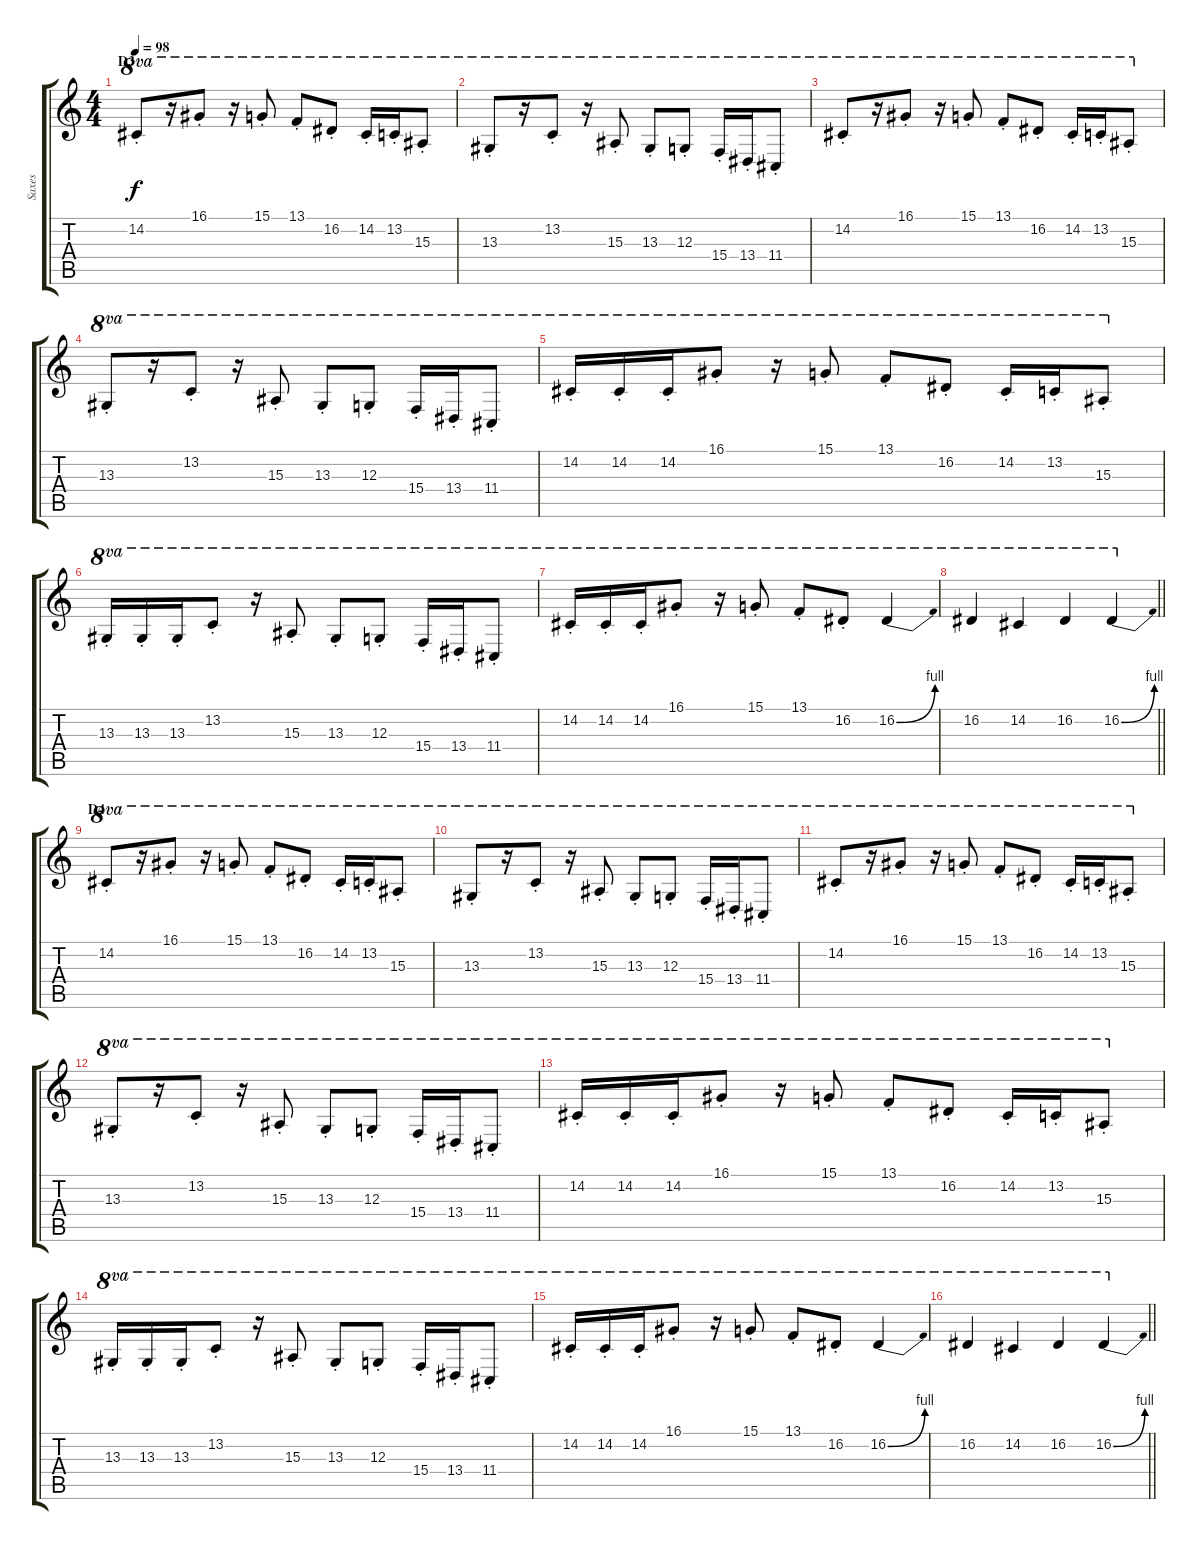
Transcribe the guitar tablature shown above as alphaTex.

\track ("Saxes" "Saxes") {instrument altosax}
\staff {score tabs}
\tuning (E4 B3 G3 D3 A2 E2) {hide}
\ts (4 4)
\section ("" "D3")
\tempo 98
\clef g2
\ks c
14.2{st}.8{ot 8va dy f} r.16{ot 8va} 16.1{st}.8{ot 8va} r.16{ot 8va} 15.1{st}.8{ot 8va} 13.1{st}.8{ot 8va} 16.2{st}.8{ot 8va} 14.2{st}.16{ot 8va} 13.2{st}.16{ot 8va} 15.3{st}.8{ot 8va} |
13.3{st}.8{ot 8va} r.16{ot 8va} 13.2{st}.8{ot 8va} r.16{ot 8va} 15.3{st}.8{ot 8va} 13.3{st}.8{ot 8va} 12.3{st}.8{ot 8va} 15.4{st}.16{ot 8va} 13.4{st}.16{ot 8va} 11.4{st}.8{ot 8va} |
14.2{st}.8{ot 8va} r.16{ot 8va} 16.1{st}.8{ot 8va} r.16{ot 8va} 15.1{st}.8{ot 8va} 13.1{st}.8{ot 8va} 16.2{st}.8{ot 8va} 14.2{st}.16{ot 8va} 13.2{st}.16{ot 8va} 15.3{st}.8{ot 8va} |
13.3{st}.8{ot 8va} r.16{ot 8va} 13.2{st}.8{ot 8va} r.16{ot 8va} 15.3{st}.8{ot 8va} 13.3{st}.8{ot 8va} 12.3{st}.8{ot 8va} 15.4{st}.16{ot 8va} 13.4{st}.16{ot 8va} 11.4{st}.8{ot 8va} |
14.2{st}.16{ot 8va} 14.2{st}.16{ot 8va} 14.2{st}.16{ot 8va} 16.1{st}.8{ot 8va} r.16{ot 8va} 15.1{st}.8{ot 8va} 13.1{st}.8{ot 8va} 16.2{st}.8{ot 8va} 14.2{st}.16{ot 8va} 13.2{st}.16{ot 8va} 15.3{st}.8{ot 8va} |
13.3{st}.16{ot 8va} 13.3{st}.16{ot 8va} 13.3{st}.16{ot 8va} 13.2{st}.8{ot 8va} r.16{ot 8va} 15.3{st}.8{ot 8va} 13.3{st}.8{ot 8va} 12.3{st}.8{ot 8va} 15.4{st}.16{ot 8va} 13.4{st}.16{ot 8va} 11.4{st}.8{ot 8va} |
14.2{st}.16{ot 8va} 14.2{st}.16{ot 8va} 14.2{st}.16{ot 8va} 16.1{st}.8{ot 8va} r.16{ot 8va} 15.1{st}.8{ot 8va} 13.1{st}.8{ot 8va} 16.2{st}.8{ot 8va} 16.2{be (bend 0 0 60 4)}.4{ot 8va} |
\barLineRight lightlight
16.2.4{ot 8va} 14.2.4{ot 8va} 16.2.4{ot 8va} 16.2{be (bend 0 0 60 4)}.4{ot 8va} |
\section ("" "D4")
14.2{st}.8{ot 8va} r.16{ot 8va} 16.1{st}.8{ot 8va} r.16{ot 8va} 15.1{st}.8{ot 8va} 13.1{st}.8{ot 8va} 16.2{st}.8{ot 8va} 14.2{st}.16{ot 8va} 13.2{st}.16{ot 8va} 15.3{st}.8{ot 8va} |
13.3{st}.8{ot 8va} r.16{ot 8va} 13.2{st}.8{ot 8va} r.16{ot 8va} 15.3{st}.8{ot 8va} 13.3{st}.8{ot 8va} 12.3{st}.8{ot 8va} 15.4{st}.16{ot 8va} 13.4{st}.16{ot 8va} 11.4{st}.8{ot 8va} |
14.2{st}.8{ot 8va} r.16{ot 8va} 16.1{st}.8{ot 8va} r.16{ot 8va} 15.1{st}.8{ot 8va} 13.1{st}.8{ot 8va} 16.2{st}.8{ot 8va} 14.2{st}.16{ot 8va} 13.2{st}.16{ot 8va} 15.3{st}.8{ot 8va} |
13.3{st}.8{ot 8va} r.16{ot 8va} 13.2{st}.8{ot 8va} r.16{ot 8va} 15.3{st}.8{ot 8va} 13.3{st}.8{ot 8va} 12.3{st}.8{ot 8va} 15.4{st}.16{ot 8va} 13.4{st}.16{ot 8va} 11.4{st}.8{ot 8va} |
14.2{st}.16{ot 8va} 14.2{st}.16{ot 8va} 14.2{st}.16{ot 8va} 16.1{st}.8{ot 8va} r.16{ot 8va} 15.1{st}.8{ot 8va} 13.1{st}.8{ot 8va} 16.2{st}.8{ot 8va} 14.2{st}.16{ot 8va} 13.2{st}.16{ot 8va} 15.3{st}.8{ot 8va} |
13.3{st}.16{ot 8va} 13.3{st}.16{ot 8va} 13.3{st}.16{ot 8va} 13.2{st}.8{ot 8va} r.16{ot 8va} 15.3{st}.8{ot 8va} 13.3{st}.8{ot 8va} 12.3{st}.8{ot 8va} 15.4{st}.16{ot 8va} 13.4{st}.16{ot 8va} 11.4{st}.8{ot 8va} |
14.2{st}.16{ot 8va} 14.2{st}.16{ot 8va} 14.2{st}.16{ot 8va} 16.1{st}.8{ot 8va} r.16{ot 8va} 15.1{st}.8{ot 8va} 13.1{st}.8{ot 8va} 16.2{st}.8{ot 8va} 16.2{be (bend 0 0 60 4)}.4{ot 8va} |
\barLineRight lightlight
16.2.4{ot 8va} 14.2.4{ot 8va} 16.2.4{ot 8va} 16.2{be (bend 0 0 60 4)}.4{ot 8va}
